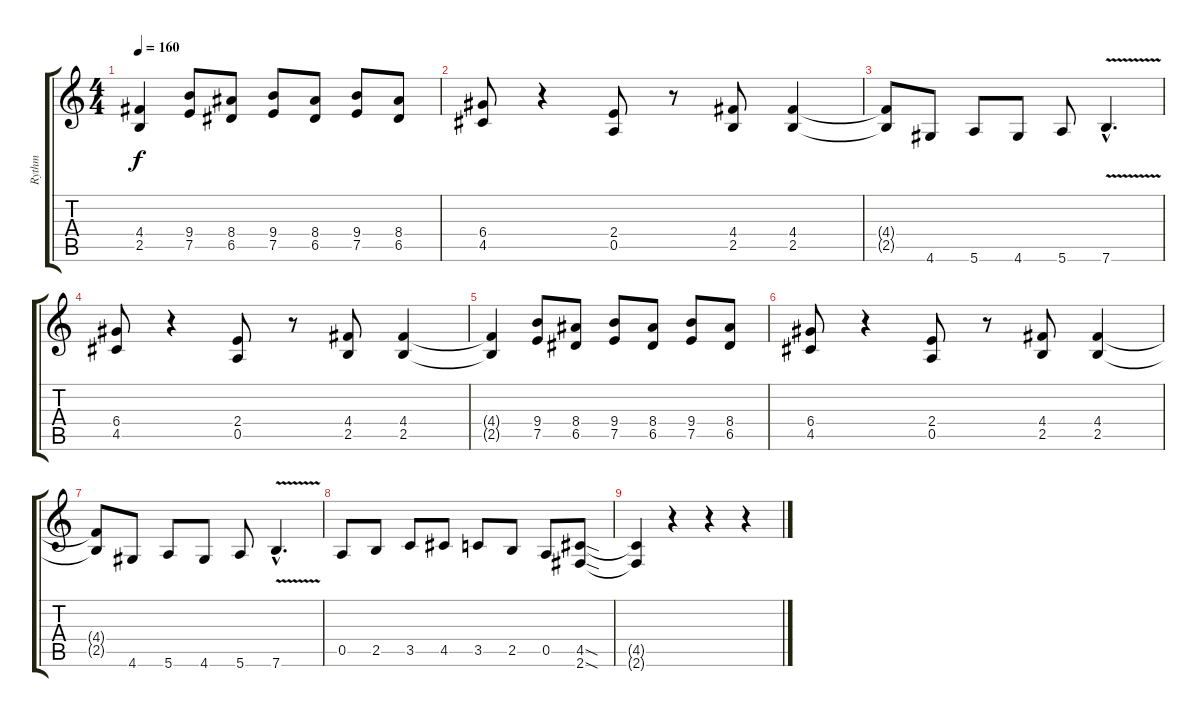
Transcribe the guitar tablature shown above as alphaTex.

\track ("Rythm" "Rythm") {instrument distortionguitar}
\staff {score tabs}
\tuning (E4 B3 G3 D3 A2 E2) {hide}
\ts (4 4)
\tempo 160
\clef g2
\ks c
(4.4{t} 2.5{t}).4{dy f} (9.4 7.5).8 (8.4 6.5).8 (9.4 7.5).8 (8.4 6.5).8 (9.4 7.5).8 (8.4 6.5).8 |
(6.4 4.5).8 r.4 (2.4 0.5).8 r.8 (4.4 2.5).8 (4.4 2.5).4 |
(4.4{t} 2.5{t}).8 4.6.8 5.6.8 4.6.8 5.6.8 7.6{v hac}.4{d} |
(6.4 4.5).8 r.4 (2.4 0.5).8 r.8 (4.4 2.5).8 (4.4 2.5).4 |
(4.4{t} 2.5{t}).4 (9.4 7.5).8 (8.4 6.5).8 (9.4 7.5).8 (8.4 6.5).8 (9.4 7.5).8 (8.4 6.5).8 |
(6.4 4.5).8 r.4 (2.4 0.5).8 r.8 (4.4 2.5).8 (4.4 2.5).4 |
(4.4{t} 2.5{t}).8 4.6.8 5.6.8 4.6.8 5.6.8 7.6{v hac}.4{d} |
0.5.8 2.5.8 3.5.8 4.5.8 3.5.8 2.5.8 0.5.8 (4.5{sod} 2.6{sod}).8 |
(4.5{t} 2.6{t}).4 r.4 r.4 r.4
